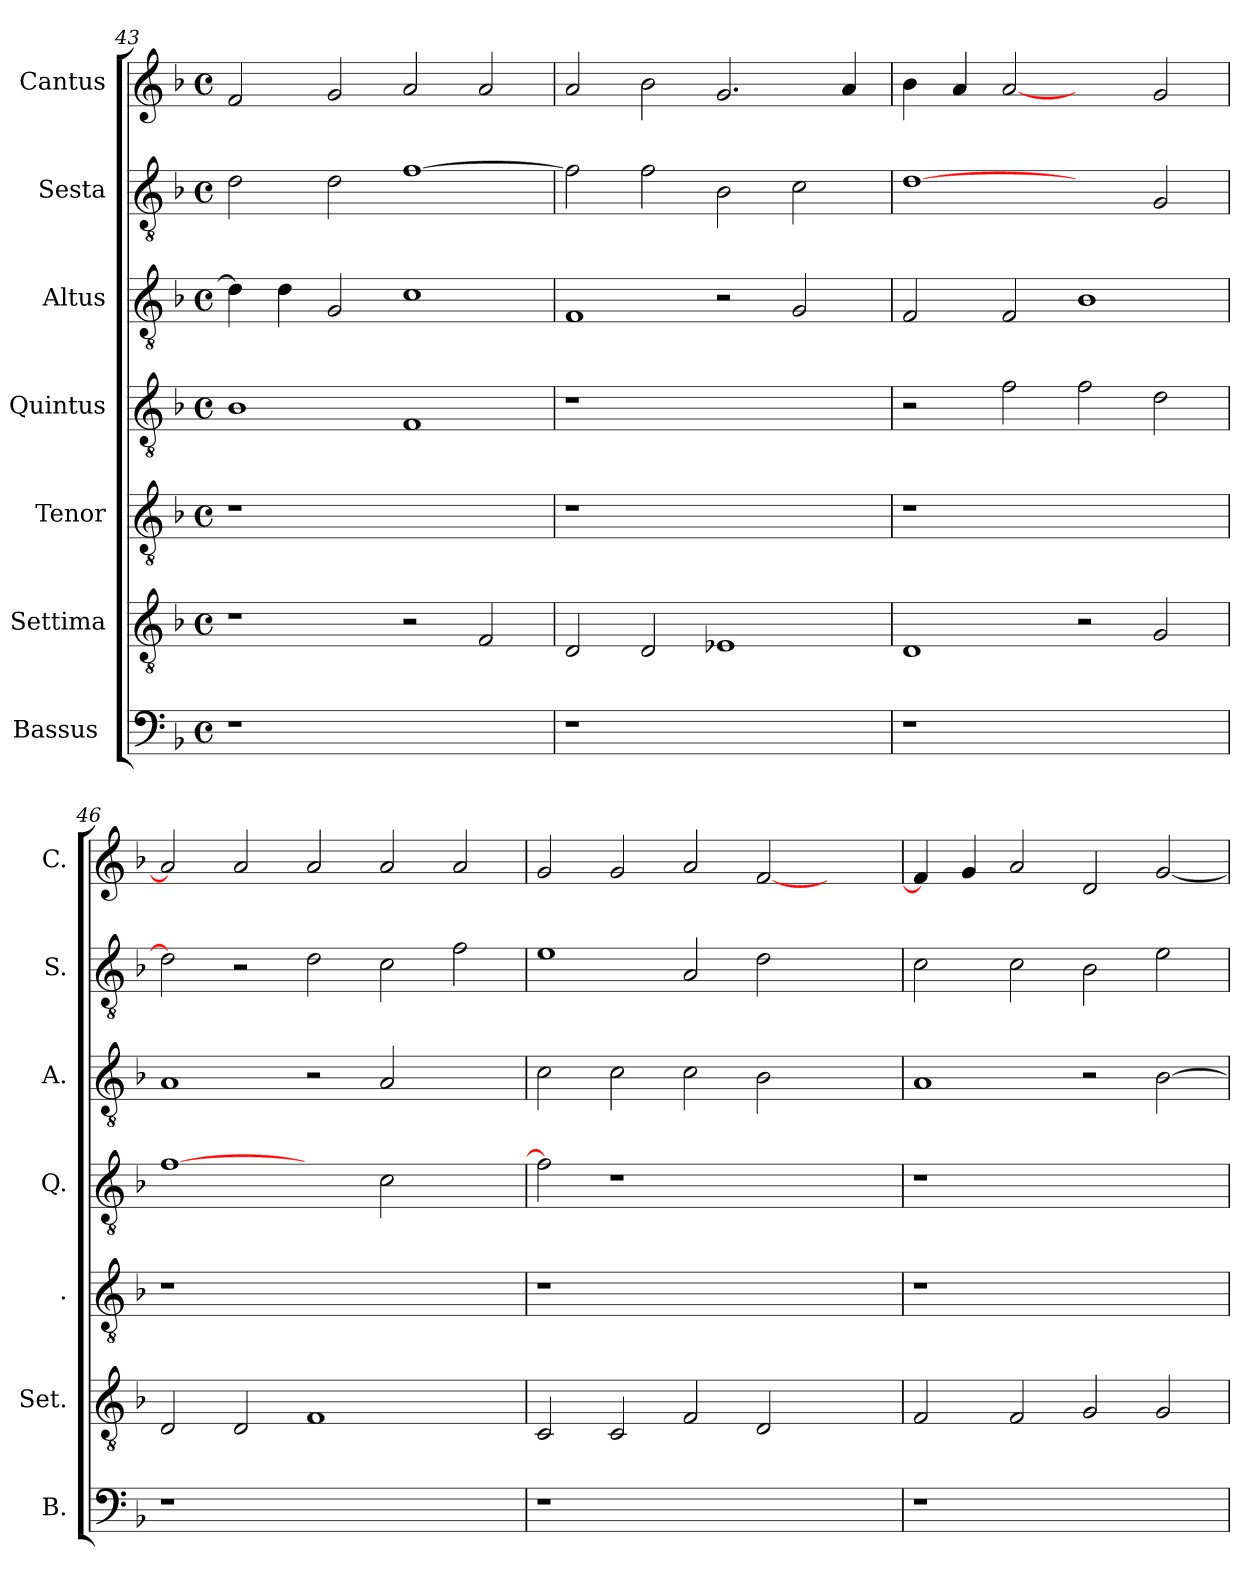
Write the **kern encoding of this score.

**kern	**kern	**kern	**kern	**kern	**kern	**kern
*part7	*part6	*part5	*part4	*part3	*part2	*part1
*staff7	*staff6	*staff5	*staff4	*staff3	*staff2	*staff1
*I"Bassus 	*I"Settima	*I"Tenor	*I"Quintus	*I"Altus	*I"Sesta	*I"Cantus
*I'B.	*I'Set.	*I'.	*I'Q.	*I'A.	*I'S.	*I'C.
*clefF4	*clefGv2	*clefGv2	*clefGv2	*clefGv2	*clefGv2	*clefG2
*k[b-]	*k[b-]	*k[b-]	*k[b-]	*k[b-]	*k[b-]	*k[b-]
*F:	*F:	*F:	*F:	*F:	*F:	*F:
*M4/4	*M4/4	*M4/4	*M4/4	*M4/4	*M4/4	*M4/4
*met(c)	*met(c)	*met(c)	*met(c)	*met(c)	*met(c)	*met(c)
=43	=43	=43	=43	=43	=43	=43
1r	1r	1r	1B-	4d\]	2d\	2f/
.	.	.	.	4d\	.	.
.	.	.	.	2G/	2d\	2g/
1ryy	2r	1ryy	1F	1c	[1f	2a/
.	2F/	.	.	.	.	2a/
=44	=44	=44	=44	=44	=44	=44
1r	2D/	1r	1r	1F	2f\]	2a/
.	2D/	.	.	.	2f\	2b-\
1ryy	1E-X	1ryy	1ryy	2r	2B-\	2.g/
.	.	.	.	2G/	2c\	.
.	.	.	.	.	.	4a/
=45	=45	=45	=45	=45	=45	=45
1r	1D	1r	2r	2F/	[1d	4b-\
.	.	.	.	.	.	4a/
.	.	.	2f\	2F/	.	[2a
1ryy	2r	1ryy	2f\	1B-	2ryy	2ryy
.	2G/	.	2d\	.	2G/	2g/
=46	=46	=46	=46	=46	=46	=46
1r	2D/	1r	[1f	1A	2d]	2a]
.	2D/	.	.	.	2r	2a/
1ryy	1F	1ryy	2ryy	2r	2d\	2a/
.	.	.	2c\	2A/	2c\	2a/
2ryy	2ryy	2ryy	2ryy	2ryy	2f\	2a/
!!LO:LB:g=z
=47	=47	=47	=47	=47	=47	=47
1r	2C/	1r	2f]	2c\	1e	2g/
.	2C/	.	1r	2c\	.	2g/
1ryy	2F/	1ryy	.	2c\	2A/	2a/
.	2D/	.	1ryy	2B-\	2d\	[2f/
2ryy	2ryy	2ryy	.	2ryy	2ryy	2ryy
=48	=48	=48	=48	=48	=48	=48
1r	2F/	1r	1r	1A	2c\	4f/]
.	.	.	.	.	.	4g/
.	2F/	.	.	.	2c\	2a/
1ryy	2G/	1ryy	1ryy	2r	2B-\	2d/
.	2G/	.	.	[2B-\	2e\	[2g/
=	=	=	=	=	=	=
*-	*-	*-	*-	*-	*-	*-
